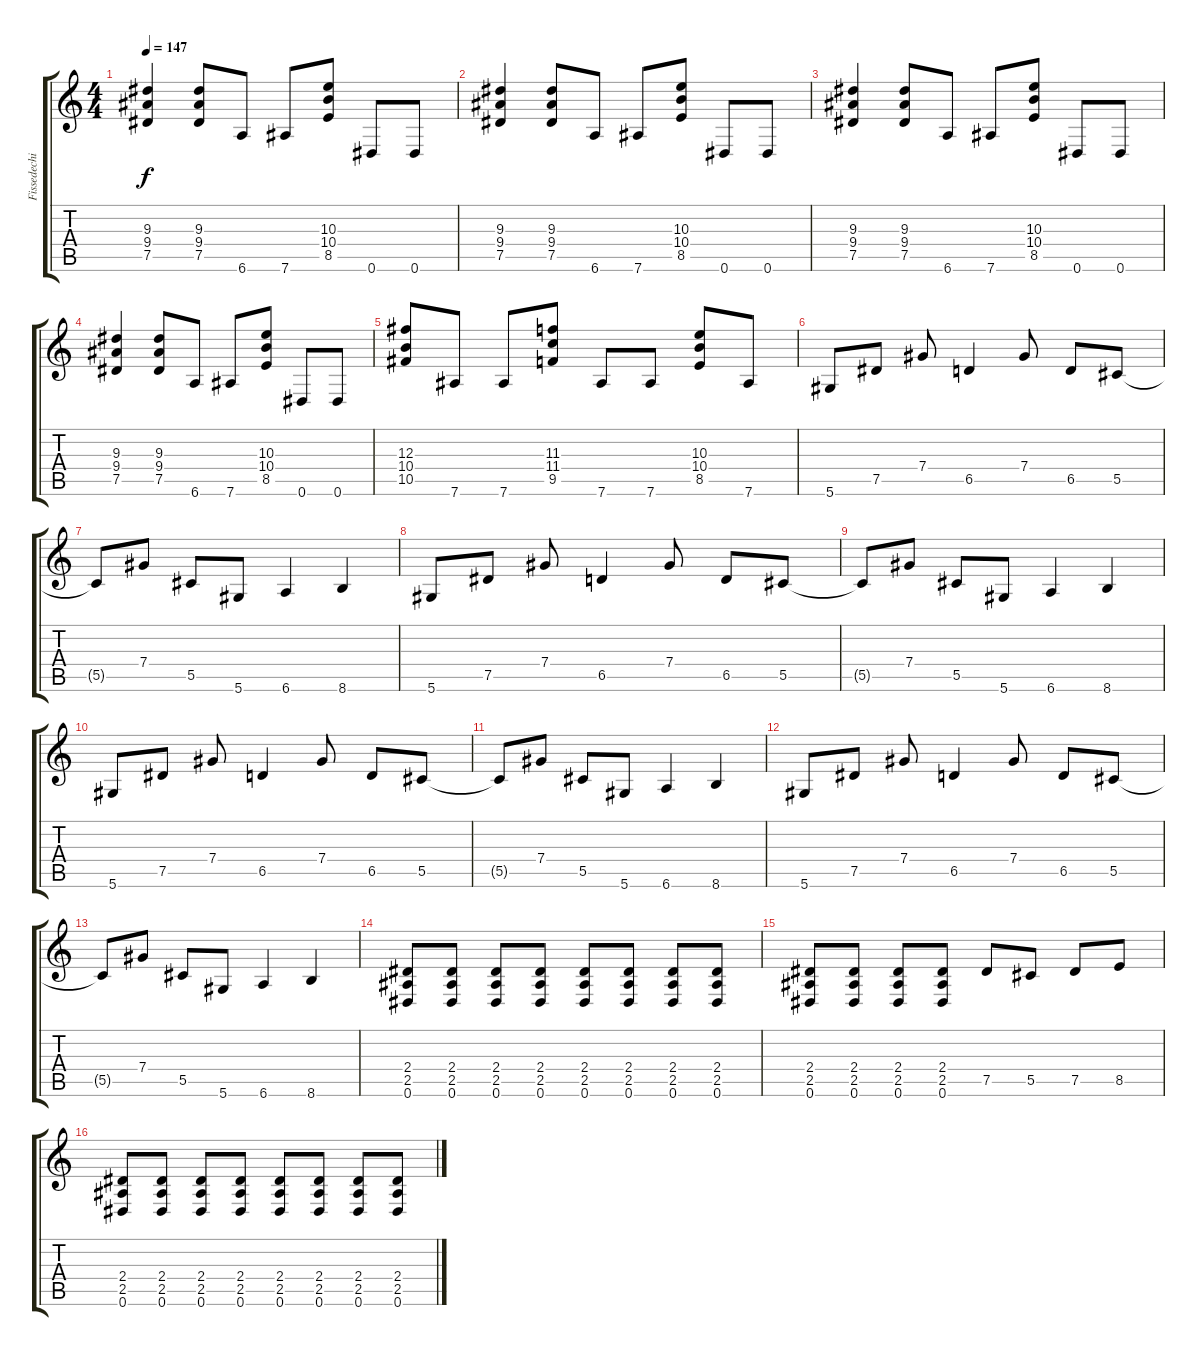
\track ("Fissedechieng" "Fissedechi") {instrument distortionguitar}
\staff {score tabs}
\tuning (Eb4 Bb3 Gb3 Db3 Ab2 Eb2) {hide}
\ts (4 4)
\tempo 147
\clef g2
\ks c
(9.3 9.4 7.5).4{dy f} (9.3 9.4 7.5).8 6.6.8 7.6.8 (10.3 10.4 8.5).8 0.6.8 0.6.8 |
(9.3 9.4 7.5).4 (9.3 9.4 7.5).8 6.6.8 7.6.8 (10.3 10.4 8.5).8 0.6.8 0.6.8 |
(9.3 9.4 7.5).4 (9.3 9.4 7.5).8 6.6.8 7.6.8 (10.3 10.4 8.5).8 0.6.8 0.6.8 |
(9.3 9.4 7.5).4 (9.3 9.4 7.5).8 6.6.8 7.6.8 (10.3 10.4 8.5).8 0.6.8 0.6.8 |
(12.3 10.4 10.5).8 7.6.8 7.6.8 (11.3 11.4 9.5).8 7.6.8 7.6.8 (10.3 10.4 8.5).8 7.6.8 |
5.6.8 7.5.8 7.4.8 6.5.4 7.4.8 6.5.8 5.5.8 |
5.5{t}.8 7.4.8 5.5.8 5.6.8 6.6.4 8.6.4 |
5.6.8 7.5.8 7.4.8 6.5.4 7.4.8 6.5.8 5.5.8 |
5.5{t}.8 7.4.8 5.5.8 5.6.8 6.6.4 8.6.4 |
5.6.8 7.5.8 7.4.8 6.5.4 7.4.8 6.5.8 5.5.8 |
5.5{t}.8 7.4.8 5.5.8 5.6.8 6.6.4 8.6.4 |
5.6.8 7.5.8 7.4.8 6.5.4 7.4.8 6.5.8 5.5.8 |
5.5{t}.8 7.4.8 5.5.8 5.6.8 6.6.4 8.6.4 |
(2.4 2.5 0.6).8 (2.4 2.5 0.6).8 (2.4 2.5 0.6).8 (2.4 2.5 0.6).8 (2.4 2.5 0.6).8 (2.4 2.5 0.6).8 (2.4 2.5 0.6).8 (2.4 2.5 0.6).8 |
(2.4 2.5 0.6).8 (2.4 2.5 0.6).8 (2.4 2.5 0.6).8 (2.4 2.5 0.6).8 7.5.8 5.5.8 7.5.8 8.5.8 |
(2.4 2.5 0.6).8 (2.4 2.5 0.6).8 (2.4 2.5 0.6).8 (2.4 2.5 0.6).8 (2.4 2.5 0.6).8 (2.4 2.5 0.6).8 (2.4 2.5 0.6).8 (2.4 2.5 0.6).8
